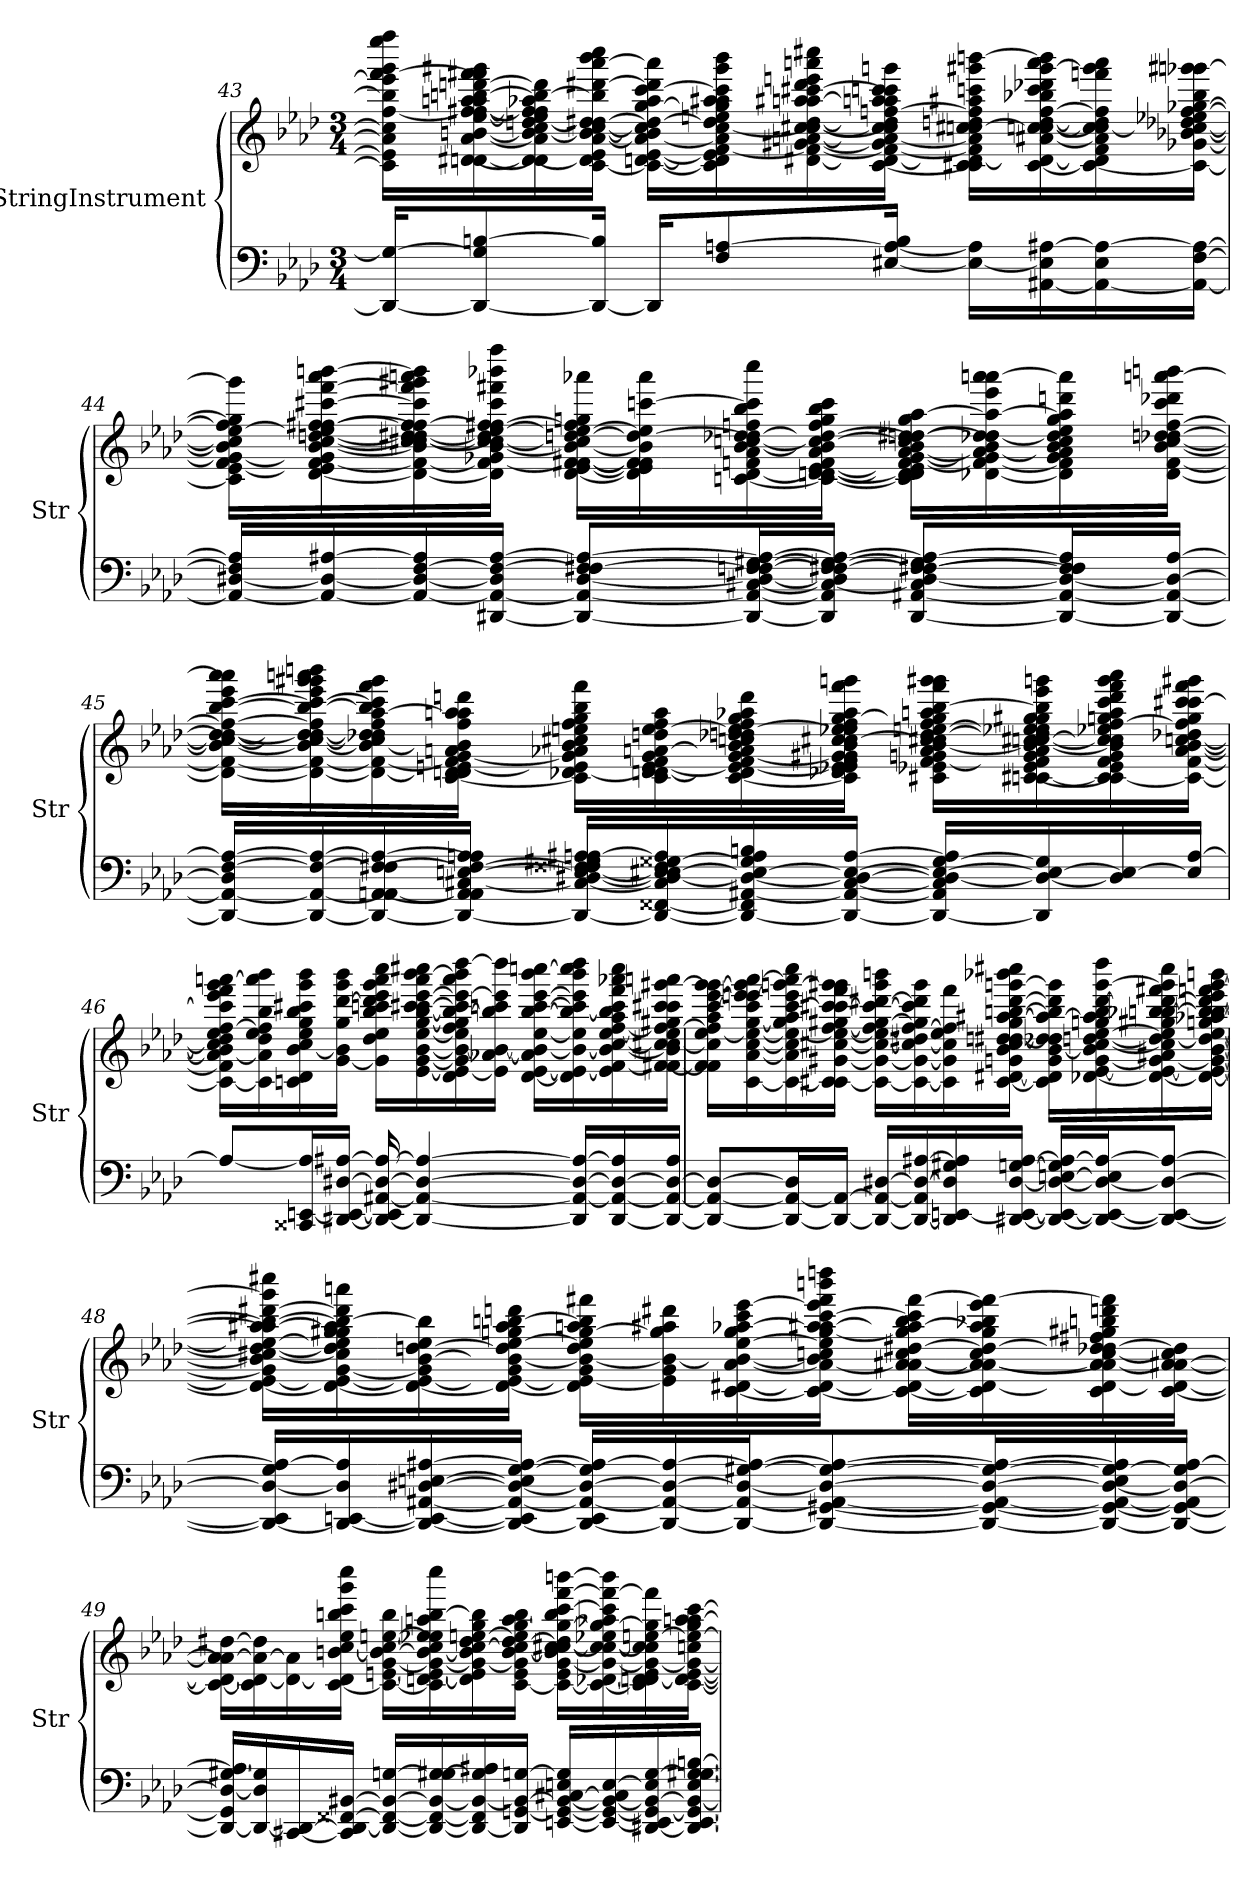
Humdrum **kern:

**kern	**kern
*part2	*part1
*staff2	*staff1
*I"StringInstrument	*I"StringInstrument
*I'Str	*I'Str
!!LO:LB:g=z
*clefF4	*clefG2
*k[b-e-a-d-]	*k[b-e-a-d-]
*M3/4	*M3/4
=43	=43
16DD#/_ 16G#/_KL	16c\] 16e-\] 16a-\] 16cc\] [16ff\ 16bb-\] 16eee-\] [16fff\ 16ggg\ 16eeee-\ 16ffff\LL
8DD#/_ 8G#/] [8Bn/	[16dn\ [16d#X\ [16a-\ [16bn\ [16ee-\ 16ff\_ [16ff#X\ 16aa-\ 16aan\ [16bbn\ [16dddn\ 16fff\] 16fff#X\ 16ggg#X\
.	16d\_ 16d#\] 16a-\] 16b\_ 16cc\ [16ddn\ 16ee-\] 16ff\] 16ff#\] 16aa-X\ 16bb\_ 16ddd\]
16DD#/_ 16B/]Jk	[16c\ 16d\] 16e-\ [16a-\ 16b\_ [16cc\ 16dd\] [16dd#X\ 16bb\] [16ddd#X\ [16aaa-\ 16bbb-\ 16cccc\JJ
16DD#/KL]	16c\_ [16dn\ [16e-\ 16a-\_ 16b\] 16cc\] 16dd#\_ [16gg\ 16aa-\ [16ccc\ 16ddd#\] 16aaa-\]LL
8F/ [8An/	16c\] 16d\] 16e-\] [16f\ 16a-\] [16cc\ 16dd#\] 16een\ 16gg\] 16aa-\ 16aa#X\ 16ccc\] 16ggg#\ 16bbb-\
.	[16d#X\ 16f\_ [16g#X\ [16an\ 16cc\_ [16cc#X\ [16dd#\ 16aan\ [16aa#X\ [16ccc#X\ 16ddd#\ 16eeen\ 16aaan\ 16cccc#X\
[16E#X/ 16A/_ 16B/Jk	[16c\ 16d#\_ 16f\_ 16g#\] 16a\_ 16cc\] 16cc#\] 16dd#\] [16ffn\ 16aan\ 16aa#\] 16cccn\ 16ccc#\] 16gggn\JJ
16E#\_ 16A\]LL	16c\] 16c#X\ 16d#\_ 16f\] 16a\] 16ccn\ [16cc#X\ 16ddn\ 16ff\] 16aa#X\ 16cccn\ 16ggg#X\ [16bbbn\LL
[16AA#X\ 16E#\] [16A#X\	[16c#\ 16d#\_ [16a#X\ [16ccn\ 16cc#\_ [16dd\ [16ff\ 16bb-X\ 16ccc\ 16ddd-X\ [16ggg#\ 16aaa\ 16bbb\]
16AA#\_ 16E#\ 16A#\_	16c#\_ 16d#\] 16f\ 16a#\] 16cc\_ 16cc#\] 16dd\] 16ff\] 16fffn\ 16ggg#\] 16aaa\
16AA#\_ [16F\ 16A#\_JJ	16c#\_ [16g-X\ [16b-X\ 16cc\_ 16dd-X\ 16ee-X\ [16ff\ [16gg-X\ 16bb-\ [16ggg-X\ 16gggn\ 16ggg#X\JJ
!!LO:LB:g=z
=44	=44
16AA#/_ [16D#X/ 16F/] 16A#/]LL	16c#\] [16e-\ 16f\ 16g-\_ 16b-\] 16cc\] [16ee-\ 16ff\] 16gg-\] 16ggg-\]LL
16AA#/_ 16D#/_ [16A#X/	[16d-\ 16e-\] [16f\ 16g-\] [16b-\ [16cc\ [16ddn\ 16ee-\] [16ff\ [16ff#X\ [16ccc#X\ [16fff\ 16aaa-\ [16bbbn\
16AA#/_ 16D#/_ [16F/ 16A#/]	16d-\_ 16f\_ 16b-\] 16cc\_ [16cc#X\ 16dd\_ 16dd#X\ 16ff\_ 16ff#\] 16ccc#\] 16fff\] 16ggg#X\ 16aaan\ 16bbb\]
[16DD#X/ 16AA#/_ 16D#/] 16F/_ [16A#/JJ	16d-\] 16f\_ 16g-X\ [16b-\ 16cc\] 16cc#\_ 16dd\] [16ee-\ 16ff\] [16ff#X\ 16ccc#\ 16fff#X\ 16bbb-X\ 16ffff\JJ
8DD#/_ 8AA#/_ [8D#/ 8F/] [8F#X/ 8A#/_L	[16d-\ [16e-\ 16f\_ [16f#X\ 16b-\_ 16cc#\] [16ddn\ 16ee-\_ 16ff#\] 16ggn\ 16aaa-X\LL
.	16d-\] 16e-\] 16f\] 16f#\] 16b-\] 16dd\_ 16ee-\] [16cccn\ 16aaa-\
16DD#/_ 16AA#/_ [16C#X/ 16D#/_ [16Fn/ 16F#/] [16G#X/ 16A#/_L	[16cn\ [16d-\ 16fn\ 16a-\ [16b-\ [16ccn\ [16dd-X\ 16dd\] 16ffn\ 16bb-\ 16ccc\] 16cccc\
16DD#/] 16AA#/] 16C#/_ 16D#/] 16F/_ 16F#X/ 16G#/_ 16A#/_JJ	16c\_ 16d-\_ [16dn\ [16e-\ 16f\ 16a-\ 16b-\] 16cc\_ 16dd-\_ 16ff\ 16gg\ 16bb-\ 16ccc\JJ
[8DD#/ [8AA#X/ 8C#/] [8D#/ 8F/_ [8F#X/ 8G#/] 8A#/_L	16c\] 16d-\] 16d\] 16e-\] [16f\ [16g-\ [16a-\ 16b-\ 16cc\] 16dd-\] [16ddn\ [16dd#X\ 16gg\ [16aa-\LL
.	[16d-X\ 16f\_ 16g-\] 16a-\_ 16b-\ [16dd-X\ 16dd\] 16dd#\] 16aa-\_ 16eee-\ [16aaa-\ 16aaan\
16DD#/_ 16AA#/_ 16D#/_ 16F/] 16F#/] 16A#/]L	16d-\] 16f\] 16g-\ 16a-\] 16b-\ 16cc\ 16dd-\] 16ee-\ 16gg\ 16aa-\] 16dddn\ 16aaa-\]
16DD#/_ 16AA#/_ 16D#/_ [16A#/JJ	[16d-\ [16f\ [16b-\ [16cc\ 16dd-X\ [16ddn\ [16ff\ 16ccc\ 16ddd-X\ [16aaan\ 16bbbn\JJ
!!LO:LB:g=z
=45	=45
16DD#/_ 16AA#/_ 16D#/] [16F/ 16A#/_LL	16d-\_ 16f\_ 16b-\_ 16cc\_ [16dd-\ 16dd\_ 16ff\_ [16bb-\ [16ccc\ 16eee-\ 16aaa-\ 16aaa\]LL
16DD#/_ 16AA#/_ 16F/_ 16A#/_	16d-\_ 16f\_ 16b-\_ 16cc\_ 16dd-\] 16dd\_ 16ff\] 16bb-\_ 16ccc\_ 16eee-\ 16ggg\ 16ggg#X\ 16aaan\ 16bbbn\
16DD#/_ [16AAn/ 16AA#/_ 16F/_ 16F#X/ 16A#/_	16d-\_ 16f\_ 16b-\_ 16cc\] 16dd-X\ 16dd\] 16ff\ [16aa-\ 16bb-\] 16ccc\] 16fff\ 16ggg#\
16DD#/_ 16AA/] 16AA#/] [16C#X/ [16En/ 16F/_ 16An/ 16A#/]JJ	[16c\ 16d-\] 16dn\ [16en\ 16f\] [16g\ 16an\ 16b-\] 16ff\ 16aa-\] 16aan\ 16dddn\JJ
16DD#/_ 16C#/_ [16D#X/ 16E/_ 16F/] 16F##X/ 16G#X/ 16An/ [16A#X/LL	16c\] [16d-X\ 16e\] 16g\] 16a-X\ 16b-\ 16cc#X\ 16een\ 16ff\ 16gg\ 16bb-\ 16fff\LL
16DD#/_ [16FF##X/ 16C#/] 16D#/_ 16E/] [16E#X/ 16F##/ [16G##X/ 16A#/]	16c\ 16d-\] [16dn\ [16e\ 16f\ 16g\ [16an\ 16ddn\ [16ee\ 16ff\ 16aa\
16DD#/_ 16FF##/] [16AA#X/ 16D#/_ 16E#/_ 16G##/] 16A#/ 16Bn/	[16c\ 16d\] 16e\_ 16f\ [16g\ 16a\] 16b-\ 16ccn\ 16dd-X\ 16ddn\ 16ee\_ 16ff\ 16gg\ 16aa-X\ 16ddd\
16DD#/_ 16AA#/_ [16C#/ 16D#/_ 16E#/_ [16A#/JJ	16c\] 16d-X\ 16e-X\ 16e\] 16f\ 16g\] 16g#X\ 16b-\ [16cc\ 16cc#X\ 16ee-X\ 16ee\] 16ff\ [16gg\ 16aa-\ 16fff\ 16gggn\JJ
16DD#/_ 16AA#/] 16C#/] 16D#/_ 16E#/_ [16G##/ 16A#/]LL	16c#X\ 16e-X\ [16f\ 16gn\ 16a\ [16b-\ 16cc\] 16cc#X\ [16dd\ [16een\ 16ff\ 16gg\] 16aan\ [16bb-\ 16fff\ 16ggg\ 16ggg#X\LL
16DD#/] 16D#/_ 16E#/_ 16G##/]	[16cn\ [16c#\ 16e-\ 16f\] 16g\ 16a\ 16b-\_ [16ccn\ [16cc#\ 16dd\] 16ee-X\ 16ee\] 16gg\ 16gg#X\ 16bb-\] 16eee-\ 16gggn\
16D#/] 16E#/_	16c\] 16c#\_ 16e-\ 16f\ 16g\ 16b-\] 16cc\] 16cc#\] 16ee-X\ [16ff\ 16ggn\ 16aa\ 16ccc\ 16ddd\ 16fff\ 16ggg\ 16aaa\
16E#/] [16A#/JJ	16c#\_ [16f\ [16a\ [16b-\ [16ccn\ 16dd-X\ 16ff\] 16gg\ 16ccc\ [16ccc#X\ 16fff\ 16ggg#X\JJ
!!LO:LB:g=z
=46	=46
8A#/L_	16c#\_ 16f\] 16a\_ 16b-\] 16cc\] 16dd-\ 16ee-\ [16ff\ 16ccc#\] 16eee-\ 16fff\ 16ggg\ [16aaan\LL
.	16c#\] 16a\] 16dd-\ 16ee-\ 16ff\] 16bb-\ 16aaa\] 16bbb-\
16CC##X/ [16EEn/ 16A#/]L	16cn\ 16d-\ [16b-\ 16cc\ 16ee-\ 16gg\ 16bb-\ 16ccc#X\ 16ggg\ 16bbb-\
[16DD#X/ 16EE/_ [16D#X/ [16A#X/JJ	[16g\ 16b-\] 16gg\ [16ddd-\ 16ggg\ 16bbb-\JJ
16DD#/_ 16EE/] [16AA#X/ 16D#/_ 16A#/_	16g\] 16dd-\ 16ee-\ 16bb-\ 16cccn\ 16ddd-\] 16eee-\ 16ggg\ 16aaa\ 16cccc\LL
4DD#/_ 4AA#/_ 4D#/_ 4A#/_	[16e-\ [16g\ [16b-\ [16ee-\ [16gg\ [16bb-\ 16ccc\ [16ccc#X\ [16eee-\ 16aaa\ [16bbb-\ 16cccc#X\
.	16d-\ 16e-\_ 16g\] 16b-\_ 16ee-\] 16ff\ 16gg\] 16bb-\_ 16ccc#\] 16eee-\_ 16aaa\ 16bbb-\] [16dddd-\
.	16e-\] [16a-X\ 16b-\_ 16bb-\] 16cccn\ 16eee-\] 16dddd-\]JJ
.	[16d-\ [16e-\ 16a-\] 16b-\_ [16ee-\ [16bb-\ [16ccc\ [16eee-\ 16bbb-\ [16ccccn\LL
16DD#/] 16AA#/_ 16D#/_ 16A#/_LL	16d-\] 16e-\_ 16b-\_ 16ee-\] 16bb-\_ 16ccc\] 16eee-\] 16bbb-\ 16cccc\] 16dddd-\
[16DD#/ 16AA#/_ 16D#/_ 16A#/]	16e-\] [16f\ 16b-\_ [16cc\ [16ee-\ [16ff\ 16aa-\ 16bb-\] 16ccc\ 16fff\ 16aaa-X\ 16cccc\
16DD#/_ 16AA#/_ 16D#/_ 16A#/JJ	16f\_ [16f#X\ 16b-\] 16cc\_ 16cc#X\ 16ee-\] 16ff\_ 16gg#X\ 16ccc\ 16ccc#X\ [16ggg#X\ 16aaan\JJ
!!LO:LB:g=z
=47	=47
8DD#/_ 8AA#/_ 8D#/_L	16f\] 16f#\] 16cc\] [16ee-\ 16ff\] 16aa-\ [16ccc\ [16eee-\ [16ggg\ 16ggg#\]LL
.	[16c\ [16a-\ [16cc\ 16ee-\_ [16gg\ 16ccc\] 16eee-\] [16eeen\ 16ggg\] [16aaa-\
16DD#/_ 16AA#/_ 16D#/]L	16c\_ 16a-\] 16cc\] 16ee-\_ 16gg\] 16aa-\ [16ccc\ 16eee\] [16gggn\ 16aaa-\] 16cccc\
16DD#/_ 16AA#/_JJ	16c\] [16c#X\ [16g#X\ [16cc#X\ 16ee-\_ [16ff\ 16gg#X\ 16ccc\] [16ccc#X\ 16fff\ 16ggg\] 16ggg#X\JJ
16DD#/_ 16AA#/_ [16D#X/LL	16c#\_ 16g#\_ 16cc#\_ 16ee-\] 16ff\_ [16gg#\ 16ccc#\_ [16ddd#X\ 16ggg#\ 16bbbn\LL
16DD#/_ 16AA#/] 16D#/_ [16A#X/	16c#\_ 16g#\_ 16cc#\_ 16dd#X\ 16ff\_ 16gg#\] 16ccc#\] 16ddd#\] 16ggg#\
16DD#/] [16EEn/ 16D#/] 16G#X/ 16A#/]	16c#\] 16g#\] 16cc#\] 16ee-\ 16ff\] 16fff\
[16DD#X/ 16EE/_ [16D#/ [16Gn/ [16A#/JJ	[16c#\ [16d#X\ 16gn\ 16b-\ 16cc#\ [16ddn\ [16dd#X\ 16gg#\ [16aa#X\ [16bbn\ [16ddd#\ [16gggn\ 16bbb-X\ 16cccc#X\JJ
16DD#/_ 16EE/_ 16D#/_ [16En/ 16G/] 16A#/_LL	16c#\] 16d#\] 16g\ [16b-\ 16dd-X\ 16dd\] 16dd#\] 16aa#\_ 16bb\] 16ddd#\] 16ggg\]LL
16DD#/_ 16EE/_ 16D#/_ 16E/] 16A#/_J	[16d-X\ [16e-\ [16g\ 16b-\] [16cc#\ [16ddn\ [16ee-\ 16ggn\ 16aa#\] 16bb\ [16ddd#\ [16ggg\ 16dddd-\
8DD#/_ 8EE/_ 8D#/_ 8A#/_J	16d-\_ 16e-\_ 16g\_ 16a#X\ 16cc#\] 16dd\_ 16ee-\] 16gg#X\ [16bb-X\ [16bbn\ 16ddd#\_ 16fff#X\ 16ggg\] 16cccc#\
.	16d-\_ 16e-\_ 16g\_ [16b-\ 16dd\_ [16ee-\ 16ggn\ [16aa-X\ 16bb-\] 16bb\_ 16ddd#\] 16eee\ 16fffn\ [16ggg\ 16bbbn\JJ
!!LO:PB:g=z
=48	=48
16DD#/_ 16EE/] 16D#/_ 16G/ 16A#/_LL	16d-\_ 16e-\_ 16g\] 16b-\] [16cc#X\ 16dd\_ 16ee-\_ 16aa-\] [16aa#X\ 16bb\_ [16ddd#X\ 16ggg\] 16cccc#X\LL
16DD#/_ [16EEn/ 16D#/] 16A#/]	16d-\_ 16e-\_ [16g\ 16cc#\] 16dd\] 16ee-\] 16gg\ 16gg#X\ 16aa#\] 16bb\_ 16ddd#\] 16aaan\
16DD#/_ 16EE/_ [16AA#X/ [16D#X/ [16En/ [16A#X/	16d-\_ 16e-\_ 16g\] [16b-\ [16ddn\ 16ee-\ 16bb\]
16DD#/_ 16EE/] 16AA#/_ 16D#/_ 16E/] [16G/ 16A#/_JJ	16d-\_ 16e-\_ 16g\ 16b-\_ 16dd\] [16ee-\ 16ggn\ 16aa#\ [16bbn\ 16dddn\JJ
16DD#/_ 16EE/ 16AA#/_ 16D#/_ 16G/] 16A#/_LL	16d-\] 16e-\_ 16g\ 16b-\_ 16dd\ 16ee-\] [16gg\ 16aan\ 16bb\] 16fff#X\LL
16DD#/_ 16AA#/_ 16D#/_ 16A#/_	16e-\] 16g\ 16b-\_ 16gg\] 16aa#X\ 16ddd#X\
16DD#/_ 16AA#/_ 16D#/_ [16G#X/ 16A#/_J	[16c\ [16d#X\ [16a-\ 16b-\_ [16ee-\ 16gg\ [16aa-X\ 16ccc\ [16eee-\
8DD#/_ [8GG#X/ 8AA#/_ 8D#/_ 8G#/_ 8A#/_	16c\_ 16d#\_ 16a-\_ 16b-\] 16ccn\ 16ee-\] [16gg\ 16aa-\_ 16aa#X\ [16ccc\ 16eee-\] 16fff#\ 16bbbn\ 16ddddn\JJ
.	16c\_ 16d#\_ 16a-\_ [16a#X\ 16cc\ [16dd#X\ 16gg\] 16aa-\_ 16bb\ 16ccc\] [16fff#\LL
16DD#/_ 16GG#/_ 16AA#/_ 16D#/_ 16G#/_ 16A#/_L	16c\] 16d#\_ 16a-\_ 16a#\_ 16cc\ 16dd#\_ 16gg\ 16aa-\] 16bb-X\ 16eee-\ 16fff#\_
16DD#/_ 16GG#/_ 16AA#/_ 16D#/_ 16E/ 16G#/_ 16A#/]	16c\ 16d#\_ 16a-\_ 16a#\] [16cc\ 16dd-X\ 16dd#\_ 16ff#X\ 16gg#X\ 16bbn\ 16dddn\ 16fff#\]
16DD#/_ 16GG#/_ 16AA#/] 16D#/_ 16G#/] [16A#/JJ	[16c\ 16d#\_ 16a-\_ [16a#X\ 16cc\] 16dd#\]JJ
!!LO:LB:g=z
=49	=49
16DD#/_ 16GG#/] 16D#/_ [16G#X/ 16A#/]LL	16c\_ 16d#\_ 16a-\_ 16a#\] [16dd#X\LL
16DD#/_ 16D#/] 16G#/]	16c\] 16d#\_ 16a-\_ 16dd#\]
[16CC#X/ 16DD#/_	16d#\_ 16a-\]
16CC#/] 16DD#/_ [16FF##X/ [16BB#X/JJ	[16c\ 16d#\] [16bn\ [16cc\ 16ee-\ 16bbn\ 16ccc\ 16ggg\ 16cccc\JJ
16DD#/_ 16FF##/_ 16BB#/_ [16Gn/LL	16c\_ [16en\ [16g\ 16b\_ 16cc\_ [16een\ 16bb\LL
16DD#/_ 16FF##/_ 16BB#/_ 16G/_ 16G#X/	16c\] [16dn\ 16e\_ 16g\_ 16b\_ 16cc\] 16ee-X\ 16ee\] 16aan\ [16bb\ 16cccc\
16DD#/_ 16FF##/] 16BB#/_ 16G/] 16A#X/	16d\] 16e\] 16g\_ 16b\] [16cc\ 16dd#\ [16een\ 16gg\ 16bb\]
16DD#/] [16GGn/ 16BB#/_ [16Gn/JJ	[16c\ 16e\ 16g\] [16b\ 16cc\] [16dd#\ 16ee\] [16gg\ 16aa\ 16bb\JJ
[16EEn/ 16GG/_ 16BB#/_ [16C#X/ 16En/ 16G/]LL	16c\_ 16e\ [16g\ 16b\] [16cc\ [16cc#X\ 16dd#\] 16gg\_ 16bb\ [16ccc\ [16fff\ [16bbbn\LL
16EE/_ 16GG/_ 16BB#/_ 16C#/] [16E/	16c\_ [16d-X\ 16g\_ 16cc\_ 16cc#\_ 16ee-X\ 16gg\_ 16aa-X\ 16ccc\] 16fff\_ 16bbb\]
[16DD#X/ 16EE/] 16GG/_ 16BB#/_ 16E/] [16G/	16c\] 16d-\_ 16dn\ 16e\ 16g\_ 16cc\] 16cc#\] [16een\ 16gg\] 16fff\]
16DD#/] [16EE/ 16GG/_ 16BB#/_ [16E/ 16G/] [16G#X/ [16Bn/JJ	[16c\ 16d-\_ [16e\ 16g\_ 16ccn\ 16ee\_ 16gg\ 16aa-\ [16aan\ [16ccc\JJ
=	=
*-	*-
